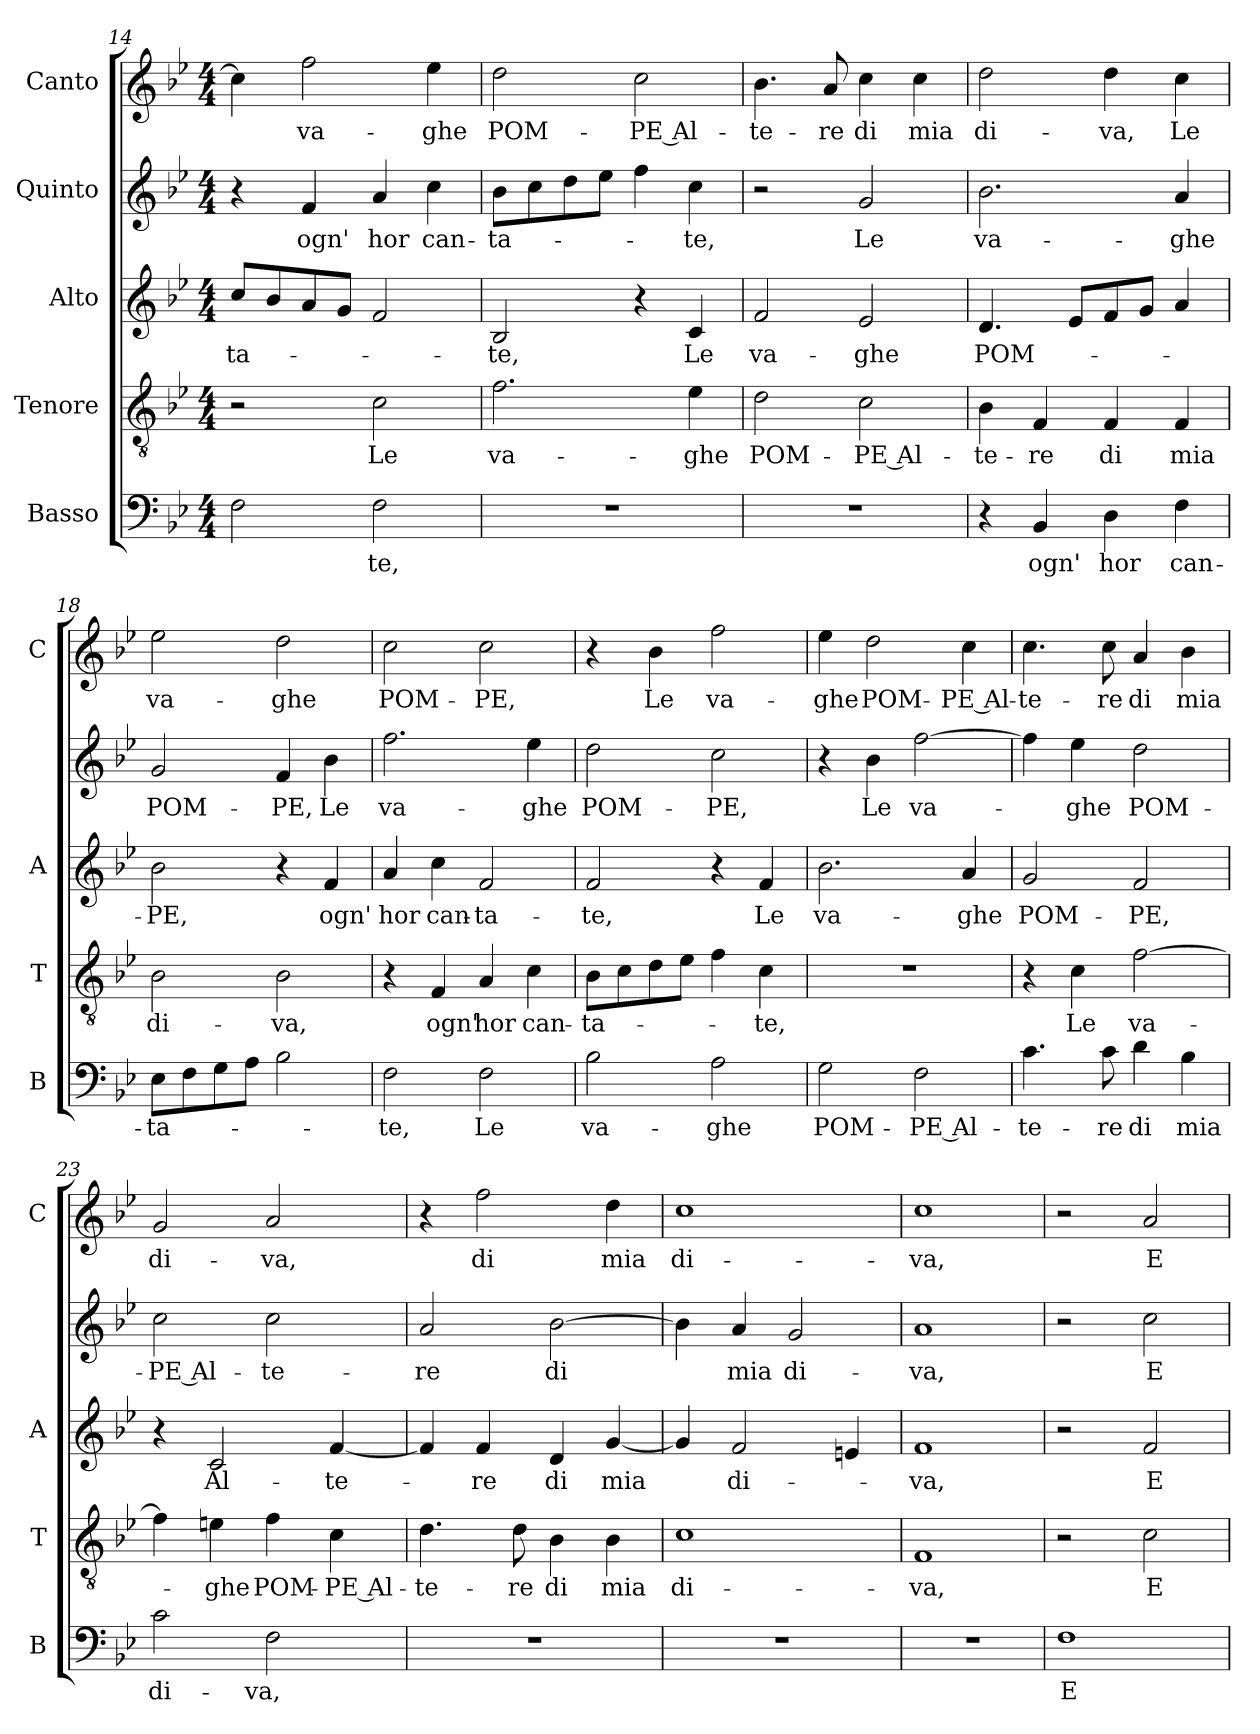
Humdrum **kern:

**kern	**text	**kern	**text	**kern	**text	**kern	**text	**kern	**text
*part5	*part5	*part4	*part4	*part3	*part3	*part2	*part2	*part1	*part1
*staff5	*staff5	*staff4	*staff4	*staff3	*staff3	*staff2	*staff2	*staff1	*staff1
*I"Basso	*	*I"Tenore	*	*I"Alto	*	*I"Quinto	*	*I"Canto	*
*I'B	*	*I'T	*	*I'A	*	*	*	*I'C	*
*clefF4	*	*clefGv2	*	*clefG2	*	*clefG2	*	*clefG2	*
*k[b-e-]	*	*k[b-e-]	*	*k[b-e-]	*	*k[b-e-]	*	*k[b-e-]	*
*B-:	*	*B-:	*	*B-:	*	*B-:	*	*B-:	*
*M4/4	*	*M4/4	*	*M4/4	*	*M4/4	*	*M4/4	*
=14	=14	=14	=14	=14	=14	=14	=14	=14	=14
!	!	!	!	!	!LO:LY:b	!	!	!	!
2F\	.	2r	.	8cc/L	-ta-	4r	.	4cc\]	.
.	.	.	.	8b-/	.	.	.	.	.
!	!	!	!	!	!	!	!LO:LY:b	!	!LO:LY:b
.	.	.	.	8a/	.	4f/	ogn'	2ff\	va-
.	.	.	.	8g/J	.	.	.	.	.
!	!LO:LY:b	!	!LO:LY:b	!	!	!	!LO:LY:b	!	!
2F\	-te,	2c\	Le	2f/	.	4a/	hor	.	.
!	!	!	!	!	!	!	!LO:LY:b	!	!LO:LY:b
.	.	.	.	.	.	4cc\	can-	4ee-\	-ghe
=15	=15	=15	=15	=15	=15	=15	=15	=15	=15
!	!	!	!LO:LY:b	!	!LO:LY:b	!	!LO:LY:b	!	!LO:LY:b
1r	.	2.f\	va-	2B-/	-te,	8b-\L	-ta-	2dd\	POM-
.	.	.	.	.	.	8cc\	.	.	.
.	.	.	.	.	.	8dd\	.	.	.
.	.	.	.	.	.	8ee-\J	.	.	.
!	!	!	!	!	!	!	!	!	!LO:LY:b
.	.	.	.	4r	.	4ff\	.	2cc\	-PE Al-
!	!	!	!LO:LY:b	!	!LO:LY:b	!	!LO:LY:b	!	!
.	.	4e-\	-ghe	4c/	Le	4cc\	-te,	.	.
=16	=16	=16	=16	=16	=16	=16	=16	=16	=16
!	!	!	!LO:LY:b	!	!LO:LY:b	!	!	!	!LO:LY:b
1r	.	2d\	POM-	2f/	va-	2r	.	4.b-\	-te-
!	!	!	!	!	!	!	!	!	!LO:LY:b
.	.	.	.	.	.	.	.	8a/	-re
!	!	!	!LO:LY:b	!	!LO:LY:b	!	!LO:LY:b	!	!LO:LY:b
.	.	2c\	-PE Al-	2e-/	-ghe	2g/	Le	4cc\	di
!	!	!	!	!	!	!	!	!	!LO:LY:b
.	.	.	.	.	.	.	.	4cc\	mia
=17	=17	=17	=17	=17	=17	=17	=17	=17	=17
!	!	!	!LO:LY:b	!	!LO:LY:b	!	!LO:LY:b	!	!LO:LY:b
4r	.	4B-\	-te-	4.d/	POM-	2.b-\	va-	2dd\	di-
!	!LO:LY:b	!	!LO:LY:b	!	!	!	!	!	!
4BB-/	ogn'	4F/	-re	.	.	.	.	.	.
.	.	.	.	8e-/L	.	.	.	.	.
!	!LO:LY:b	!	!LO:LY:b	!	!	!	!	!	!LO:LY:b
4D\	hor	4F/	di	8f/	.	.	.	4dd\	-va,
.	.	.	.	8g/J	.	.	.	.	.
!	!LO:LY:b	!	!LO:LY:b	!	!	!	!LO:LY:b	!	!LO:LY:b
4F\	can-	4F/	mia	4a/	.	4a/	-ghe	4cc\	Le
!!LO:LB:g=z
=18	=18	=18	=18	=18	=18	=18	=18	=18	=18
!	!LO:LY:b	!	!LO:LY:b	!	!LO:LY:b	!	!LO:LY:b	!	!LO:LY:b
8E-\L	-ta-	2B-\	di-	2b-\	-PE,	2g/	POM-	2ee-\	va-
8F\	.	.	.	.	.	.	.	.	.
8G\	.	.	.	.	.	.	.	.	.
8A\J	.	.	.	.	.	.	.	.	.
!	!	!	!LO:LY:b	!	!	!	!LO:LY:b	!	!LO:LY:b
2B-\	.	2B-\	-va,	4r	.	4f/	-PE,	2dd\	-ghe
!	!	!	!	!	!LO:LY:b	!	!LO:LY:b	!	!
.	.	.	.	4f/	ogn'	4b-\	Le	.	.
=19	=19	=19	=19	=19	=19	=19	=19	=19	=19
!	!LO:LY:b	!	!	!	!LO:LY:b	!	!LO:LY:b	!	!LO:LY:b
2F\	-te,	4r	.	4a/	hor	2.ff\	va-	2cc\	POM-
!	!	!	!LO:LY:b	!	!LO:LY:b	!	!	!	!
.	.	4F/	ogn'	4cc\	can-	.	.	.	.
!	!LO:LY:b	!	!LO:LY:b	!	!LO:LY:b	!	!	!	!LO:LY:b
2F\	Le	4A/	hor	2f/	-ta-	.	.	2cc\	-PE,
!	!	!	!LO:LY:b	!	!	!	!LO:LY:b	!	!
.	.	4c\	can-	.	.	4ee-\	-ghe	.	.
=20	=20	=20	=20	=20	=20	=20	=20	=20	=20
!	!LO:LY:b	!	!LO:LY:b	!	!LO:LY:b	!	!LO:LY:b	!	!
2B-\	va-	8B-\L	-ta-	2f/	-te,	2dd\	POM-	4r	.
.	.	8c\	.	.	.	.	.	.	.
!	!	!	!	!	!	!	!	!	!LO:LY:b
.	.	8d\	.	.	.	.	.	4b-\	Le
.	.	8e-\J	.	.	.	.	.	.	.
!	!LO:LY:b	!	!	!	!	!	!LO:LY:b	!	!LO:LY:b
2A\	-ghe	4f\	.	4r	.	2cc\	-PE,	2ff\	va-
!	!	!	!LO:LY:b	!	!LO:LY:b	!	!	!	!
.	.	4c\	-te,	4f/	Le	.	.	.	.
=21	=21	=21	=21	=21	=21	=21	=21	=21	=21
!	!LO:LY:b	!	!	!	!LO:LY:b	!	!	!	!LO:LY:b
2G\	POM-	1r	.	2.b-\	va-	4r	.	4ee-\	-ghe
!	!	!	!	!	!	!	!LO:LY:b	!	!LO:LY:b
.	.	.	.	.	.	4b-\	Le	2dd\	POM-
!	!LO:LY:b	!	!	!	!	!	!LO:LY:b	!	!
2F\	-PE Al-	.	.	.	.	[2ff\	va-	.	.
!	!	!	!	!	!LO:LY:b	!	!	!	!LO:LY:b
.	.	.	.	4a/	-ghe	.	.	4cc\	-PE Al-
=22	=22	=22	=22	=22	=22	=22	=22	=22	=22
!	!LO:LY:b	!	!	!	!LO:LY:b	!	!	!	!LO:LY:b
4.c\	-te-	4r	.	2g/	POM-	4ff\]	.	4.cc\	-te-
!	!	!	!LO:LY:b	!	!	!	!LO:LY:b	!	!
.	.	4c\	Le	.	.	4ee-\	-ghe	.	.
!	!LO:LY:b	!	!	!	!	!	!	!	!LO:LY:b
8c\	-re	.	.	.	.	.	.	8cc\	-re
!	!LO:LY:b	!	!LO:LY:b	!	!LO:LY:b	!	!LO:LY:b	!	!LO:LY:b
4d\	di	[2f\	va-	2f/	-PE,	2dd\	POM-	4a/	di
!	!LO:LY:b	!	!	!	!	!	!	!	!LO:LY:b
4B-\	mia	.	.	.	.	.	.	4b-\	mia
=23	=23	=23	=23	=23	=23	=23	=23	=23	=23
!	!LO:LY:b	!	!	!	!	!	!LO:LY:b	!	!LO:LY:b
2c\	di-	4f\]	.	4r	.	2cc\	-PE Al-	2g/	di-
!	!	!	!LO:LY:b	!	!LO:LY:b	!	!	!	!
.	.	4en\	-ghe	2c/	Al-	.	.	.	.
!	!LO:LY:b	!	!LO:LY:b	!	!	!	!LO:LY:b	!	!LO:LY:b
2F\	-va,	4f\	POM-	.	.	2cc\	-te-	2a/	-va,
!	!	!	!LO:LY:b	!	!LO:LY:b	!	!	!	!
.	.	4c\	-PE Al-	[4f/	-te-	.	.	.	.
=24	=24	=24	=24	=24	=24	=24	=24	=24	=24
!	!	!	!LO:LY:b	!	!	!	!LO:LY:b	!	!
1r	.	4.d\	-te-	4f/]	.	2a/	-re	4r	.
!	!	!	!	!	!LO:LY:b	!	!	!	!LO:LY:b
.	.	.	.	4f/	-re	.	.	2ff\	di
!	!	!	!LO:LY:b	!	!	!	!	!	!
.	.	8d\	-re	.	.	.	.	.	.
!	!	!	!LO:LY:b	!	!LO:LY:b	!	!LO:LY:b	!	!
.	.	4B-\	di	4d/	di	[2b-\	di	.	.
!	!	!	!LO:LY:b	!	!LO:LY:b	!	!	!	!LO:LY:b
.	.	4B-\	mia	[4g/	mia	.	.	4dd\	mia
!!LO:LB:g=z
=25	=25	=25	=25	=25	=25	=25	=25	=25	=25
!	!	!	!LO:LY:b	!	!	!	!	!	!LO:LY:b
1r	.	1c	di-	4g/]	.	4b-\]	.	1cc	di-
!	!	!	!	!	!LO:LY:b	!	!LO:LY:b	!	!
.	.	.	.	2f/	di-	4a/	mia	.	.
!	!	!	!	!	!	!	!LO:LY:b	!	!
.	.	.	.	.	.	2g/	di-	.	.
.	.	.	.	4en/	.	.	.	.	.
=26	=26	=26	=26	=26	=26	=26	=26	=26	=26
!	!	!	!LO:LY:b	!	!LO:LY:b	!	!LO:LY:b	!	!LO:LY:b
1r	.	1F	-va,	1f	-va,	1a	-va,	1cc	-va,
=27	=27	=27	=27	=27	=27	=27	=27	=27	=27
!	!LO:LY:b	!	!	!	!	!	!	!	!
1F	E	2r	.	2r	.	2r	.	2r	.
!	!	!	!LO:LY:b	!	!LO:LY:b	!	!LO:LY:b	!	!LO:LY:b
.	.	2c\	E	2f/	E	2cc\	E	2a/	E
=	=	=	=	=	=	=	=	=	=
*-	*-	*-	*-	*-	*-	*-	*-	*-	*-
